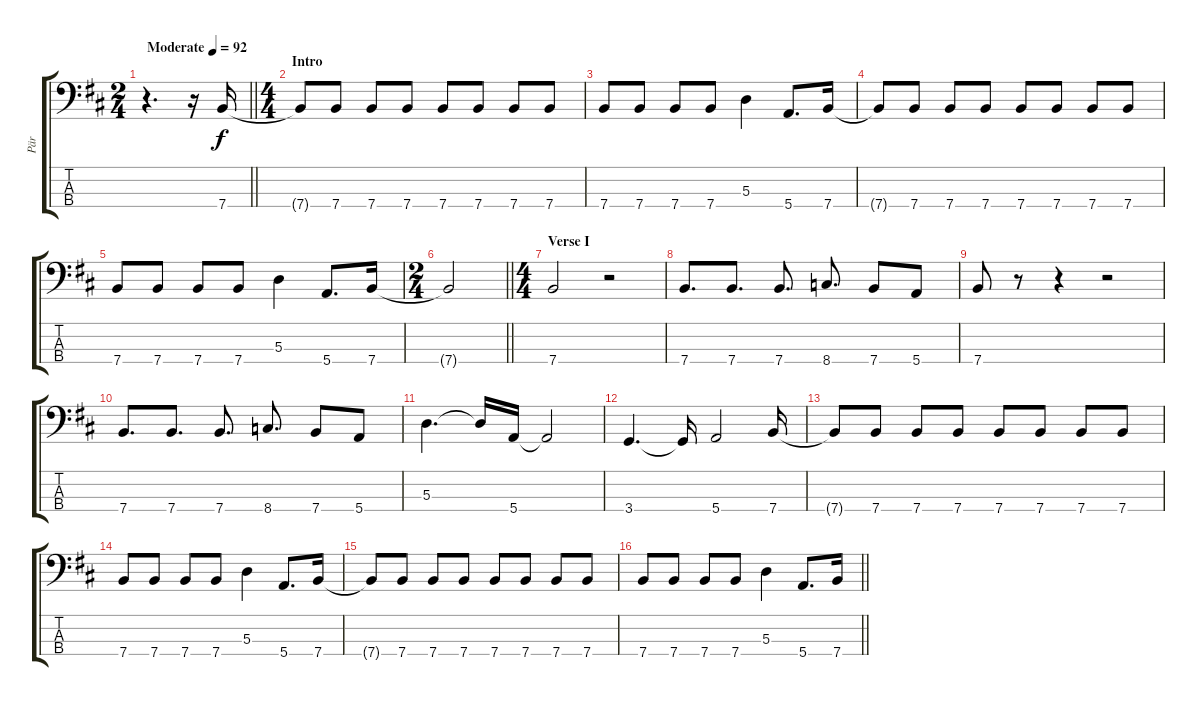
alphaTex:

\track ("Pär" "Pär") {instrument electricbassfinger}
\staff {score tabs}
\tuning (G2 D2 A1 E1) {hide}
\ts (2 4)
\tempo (92 "Moderate")
\clef f4
\barLineRight lightlight
\ks bminor
r.4{d dy f instrument electricbassfinger} r.16 7.4.16 |
\ts (4 4)
\section ("" "Intro")
7.4{t}.8 7.4.8 7.4.8 7.4.8 7.4.8 7.4.8 7.4.8 7.4.8 |
7.4.8 7.4.8 7.4.8 7.4.8 5.3.4 5.4.8{d} 7.4.16 |
7.4{t}.8 7.4.8 7.4.8 7.4.8 7.4.8 7.4.8 7.4.8 7.4.8 |
7.4.8 7.4.8 7.4.8 7.4.8 5.3.4 5.4.8{d} 7.4.16 |
\ts (2 4)
\barLineRight lightlight
7.4{t}.2 |
\ts (4 4)
\section ("" "Verse I")
7.4.2 r.2 |
7.4.8{d} 7.4.8{d} 7.4.8{d} 8.4.8{d} 7.4.8 5.4.8 |
7.4.8 r.8 r.4 r.2 |
7.4.8{d} 7.4.8{d} 7.4.8{d} 8.4.8{d} 7.4.8 5.4.8 |
5.3.4{d} 5.3{t}.16 5.4.16 5.4{t}.2 |
3.4.4{d} 3.4{t}.16 5.4.2 7.4.16 |
7.4{t}.8 7.4.8 7.4.8 7.4.8 7.4.8 7.4.8 7.4.8 7.4.8 |
7.4.8 7.4.8 7.4.8 7.4.8 5.3.4 5.4.8{d} 7.4.16 |
7.4{t}.8 7.4.8 7.4.8 7.4.8 7.4.8 7.4.8 7.4.8 7.4.8 |
\barLineRight lightlight
7.4.8 7.4.8 7.4.8 7.4.8 5.3.4 5.4.8{d} 7.4.16
